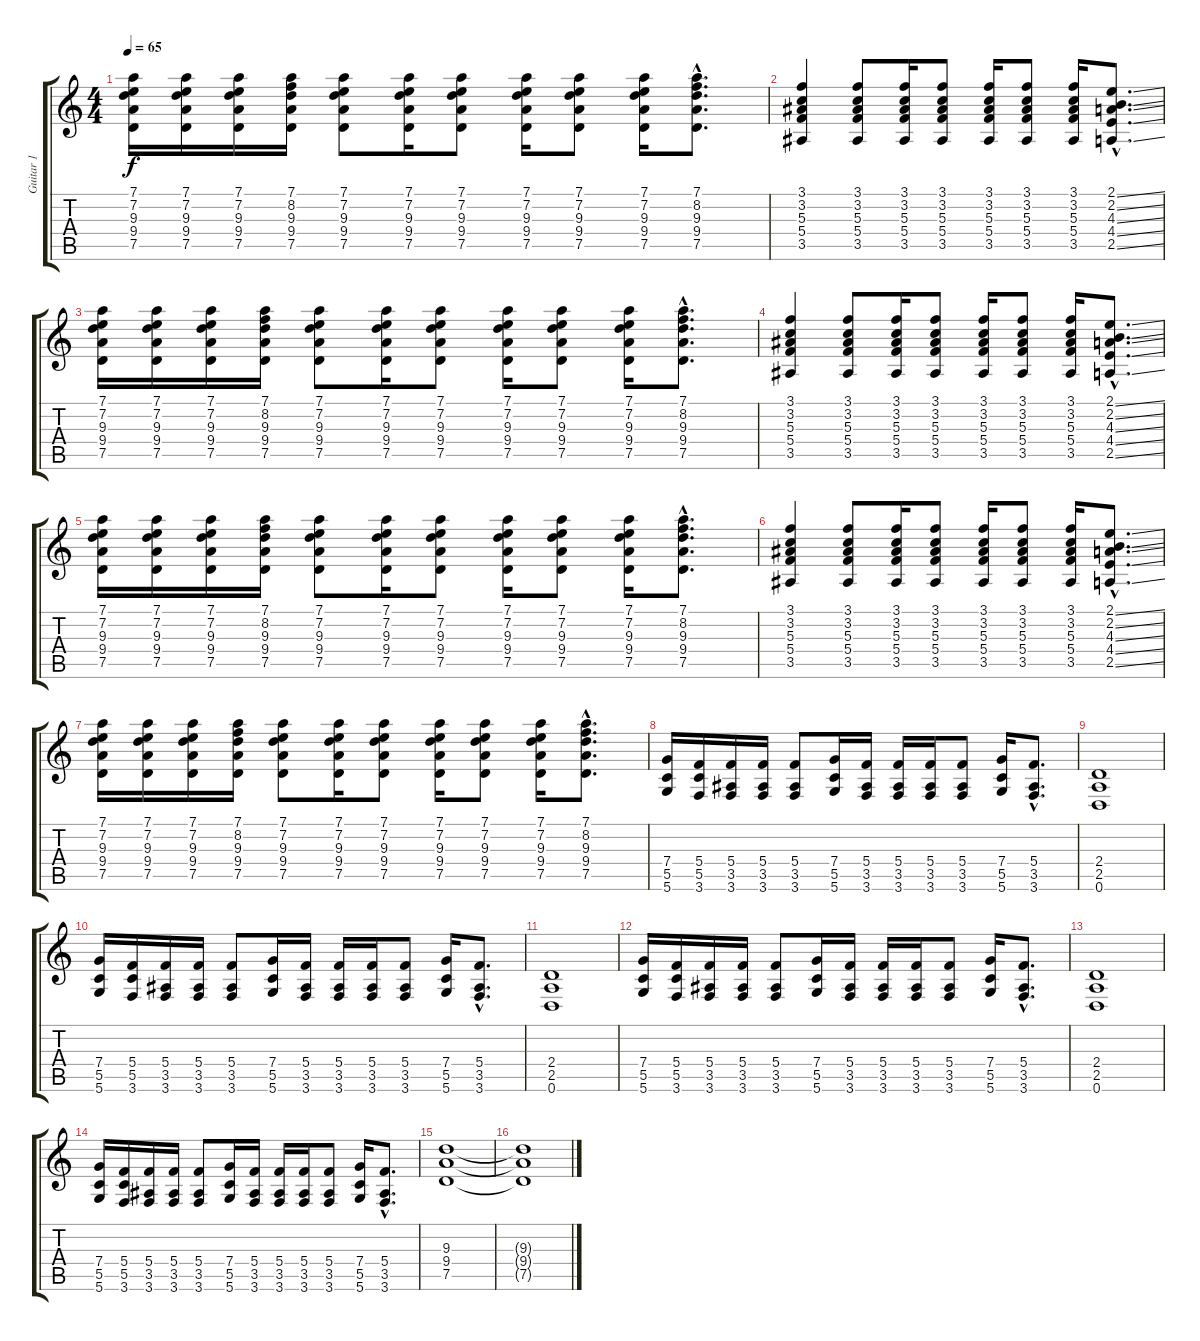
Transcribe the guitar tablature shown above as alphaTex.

\track ("Guitar 1" "Guitar 1") {instrument electricguitarclean}
\staff {score tabs}
\tuning (D4 A3 F3 C3 G2 D2) {hide}
\ts (4 4)
\tempo 65
\clef g2
\ks c
(7.1 7.2 9.3 9.4 7.5).16{dy f} (7.1 7.2 9.3 9.4 7.5).16 (7.1 7.2 9.3 9.4 7.5).16 (7.1 8.2 9.3 9.4 7.5).16 (7.1 7.2 9.3 9.4 7.5).8 (7.1 7.2 9.3 9.4 7.5).16 (7.1 7.2 9.3 9.4 7.5).8 (7.1 7.2 9.3 9.4 7.5).16 (7.1 7.2 9.3 9.4 7.5).8 (7.1 7.2 9.3 9.4 7.5).16 (7.1{hac} 8.2{hac} 9.3{hac} 9.4{hac} 7.5{hac}).8{d} |
(3.1 3.2 5.3 5.4 3.5).4 (3.1 3.2 5.3 5.4 3.5).8 (3.1 3.2 5.3 5.4 3.5).16 (3.1 3.2 5.3 5.4 3.5).8 (3.1 3.2 5.3 5.4 3.5).16 (3.1 3.2 5.3 5.4 3.5).8 (3.1 3.2 5.3 5.4 3.5).16 (2.1{ss hac} 2.2{ss hac} 4.3{ss hac} 4.4{ss hac} 2.5{ss hac}).8{d} |
(7.1 7.2 9.3 9.4 7.5).16 (7.1 7.2 9.3 9.4 7.5).16 (7.1 7.2 9.3 9.4 7.5).16 (7.1 8.2 9.3 9.4 7.5).16 (7.1 7.2 9.3 9.4 7.5).8 (7.1 7.2 9.3 9.4 7.5).16 (7.1 7.2 9.3 9.4 7.5).8 (7.1 7.2 9.3 9.4 7.5).16 (7.1 7.2 9.3 9.4 7.5).8 (7.1 7.2 9.3 9.4 7.5).16 (7.1{hac} 8.2{hac} 9.3{hac} 9.4{hac} 7.5{hac}).8{d} |
(3.1 3.2 5.3 5.4 3.5).4 (3.1 3.2 5.3 5.4 3.5).8 (3.1 3.2 5.3 5.4 3.5).16 (3.1 3.2 5.3 5.4 3.5).8 (3.1 3.2 5.3 5.4 3.5).16 (3.1 3.2 5.3 5.4 3.5).8 (3.1 3.2 5.3 5.4 3.5).16 (2.1{ss hac} 2.2{ss hac} 4.3{ss hac} 4.4{ss hac} 2.5{ss hac}).8{d} |
(7.1 7.2 9.3 9.4 7.5).16 (7.1 7.2 9.3 9.4 7.5).16 (7.1 7.2 9.3 9.4 7.5).16 (7.1 8.2 9.3 9.4 7.5).16 (7.1 7.2 9.3 9.4 7.5).8 (7.1 7.2 9.3 9.4 7.5).16 (7.1 7.2 9.3 9.4 7.5).8 (7.1 7.2 9.3 9.4 7.5).16 (7.1 7.2 9.3 9.4 7.5).8 (7.1 7.2 9.3 9.4 7.5).16 (7.1{hac} 8.2{hac} 9.3{hac} 9.4{hac} 7.5{hac}).8{d} |
(3.1 3.2 5.3 5.4 3.5).4 (3.1 3.2 5.3 5.4 3.5).8 (3.1 3.2 5.3 5.4 3.5).16 (3.1 3.2 5.3 5.4 3.5).8 (3.1 3.2 5.3 5.4 3.5).16 (3.1 3.2 5.3 5.4 3.5).8 (3.1 3.2 5.3 5.4 3.5).16 (2.1{ss hac} 2.2{ss hac} 4.3{ss hac} 4.4{ss hac} 2.5{ss hac}).8{d} |
(7.1 7.2 9.3 9.4 7.5).16 (7.1 7.2 9.3 9.4 7.5).16 (7.1 7.2 9.3 9.4 7.5).16 (7.1 8.2 9.3 9.4 7.5).16 (7.1 7.2 9.3 9.4 7.5).8 (7.1 7.2 9.3 9.4 7.5).16 (7.1 7.2 9.3 9.4 7.5).8 (7.1 7.2 9.3 9.4 7.5).16 (7.1 7.2 9.3 9.4 7.5).8 (7.1 7.2 9.3 9.4 7.5).16 (7.1{hac} 8.2{hac} 9.3{hac} 9.4{hac} 7.5{hac}).8{d} |
(7.4 5.5 5.6).16{balance 4 instrument distortionguitar} (5.4 5.5 3.6).16 (5.4 3.5 3.6).16 (5.4 3.5 3.6).16 (5.4 3.5 3.6).8 (7.4 5.5 5.6).16 (5.4 3.5 3.6).16 (5.4 3.5 3.6).16 (5.4 3.5 3.6).16 (5.4 3.5 3.6).8 (7.4 5.5 5.6).16 (5.4{hac} 3.5{hac} 3.6{hac}).8{d} |
(2.4 2.5 0.6).1 |
(7.4 5.5 5.6).16 (5.4 5.5 3.6).16 (5.4 3.5 3.6).16 (5.4 3.5 3.6).16 (5.4 3.5 3.6).8 (7.4 5.5 5.6).16 (5.4 3.5 3.6).16 (5.4 3.5 3.6).16 (5.4 3.5 3.6).16 (5.4 3.5 3.6).8 (7.4 5.5 5.6).16 (5.4{hac} 3.5{hac} 3.6{hac}).8{d} |
(2.4 2.5 0.6).1 |
(7.4 5.5 5.6).16 (5.4 5.5 3.6).16 (5.4 3.5 3.6).16 (5.4 3.5 3.6).16 (5.4 3.5 3.6).8 (7.4 5.5 5.6).16 (5.4 3.5 3.6).16 (5.4 3.5 3.6).16 (5.4 3.5 3.6).16 (5.4 3.5 3.6).8 (7.4 5.5 5.6).16 (5.4{hac} 3.5{hac} 3.6{hac}).8{d} |
(2.4 2.5 0.6).1 |
(7.4 5.5 5.6).16 (5.4 5.5 3.6).16 (5.4 3.5 3.6).16 (5.4 3.5 3.6).16 (5.4 3.5 3.6).8 (7.4 5.5 5.6).16 (5.4 3.5 3.6).16 (5.4 3.5 3.6).16 (5.4 3.5 3.6).16 (5.4 3.5 3.6).8 (7.4 5.5 5.6).16 (5.4{hac} 3.5{hac} 3.6{hac}).8{d} |
(9.3 9.4 7.5).1 |
(9.3{t} 9.4{t} 7.5{t}).1
